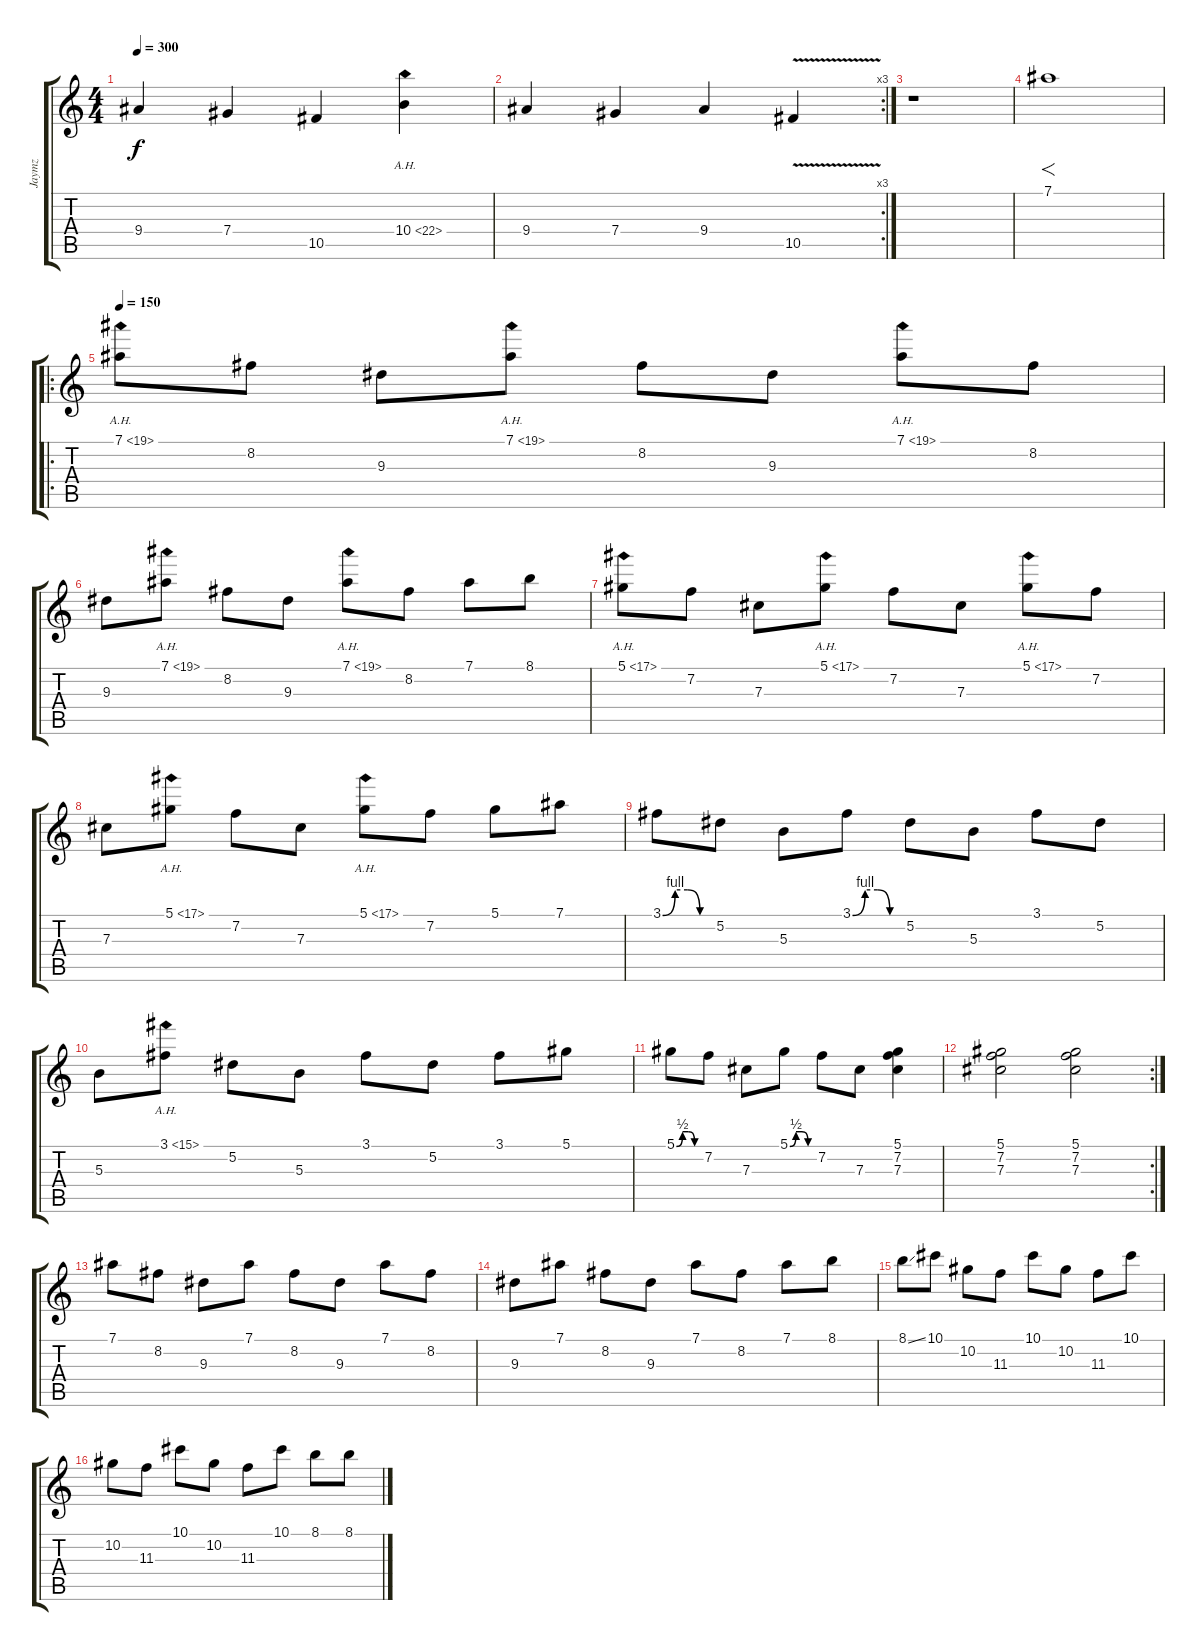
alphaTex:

\track ("Jaymz" "Jaymz") {instrument overdrivenguitar}
\staff {score tabs}
\tuning (Eb4 Bb3 Gb3 Db3 Ab2 Eb2) {hide}
\ts (4 4)
\tempo 300
\clef g2
\ks c
9.4.4{dy f} 7.4.4 10.5.4 10.4{ah 12}.4 |
\rc 3
9.4.4 7.4.4 9.4.4 10.5{v}.4 |
r.1 |
7.1.1{f} |
\ro
\tempo 150
7.1{ah 12}.8 8.2.8 9.3.8 7.1{ah 12}.8 8.2.8 9.3.8 7.1{ah 12}.8 8.2.8 |
9.3.8 7.1{ah 12}.8 8.2.8 9.3.8 7.1{ah 12}.8 8.2.8 7.1.8 8.1.8 |
5.1{ah 12}.8 7.2.8 7.3.8 5.1{ah 12}.8 7.2.8 7.3.8 5.1{ah 12}.8 7.2.8 |
7.3.8 5.1{ah 12}.8 7.2.8 7.3.8 5.1{ah 12}.8 7.2.8 5.1.8 7.1.8 |
3.1{be (custom 0 0 15 4 30 4 45 0 60 0)}.8 5.2.8 5.3.8 3.1{be (custom 0 0 15 4 30 4 45 0 60 0)}.8 5.2.8 5.3.8 3.1.8 5.2.8 |
5.3.8 3.1{ah 12}.8 5.2.8 5.3.8 3.1.8 5.2.8 3.1.8 5.1.8 |
5.1{be (custom 0 0 15 2 30 2 45 0 60 0)}.8 7.2.8 7.3.8 5.1{be (custom 0 0 15 2 30 2 45 0 60 0)}.8 7.2.8 7.3.8 (5.1 7.2 7.3).4 |
\rc 2
(5.1 7.2 7.3).2 (5.1 7.2 7.3).2 |
7.1.8 8.2.8 9.3.8 7.1.8 8.2.8 9.3.8 7.1.8 8.2.8 |
9.3.8 7.1.8 8.2.8 9.3.8 7.1.8 8.2.8 7.1.8 8.1.8 |
8.1{ss}.8 10.1.8 10.2.8 11.3.8 10.1.8 10.2.8 11.3.8 10.1.8 |
10.2.8 11.3.8 10.1.8 10.2.8 11.3.8 10.1.8 8.1.8 8.1{ss}.8
